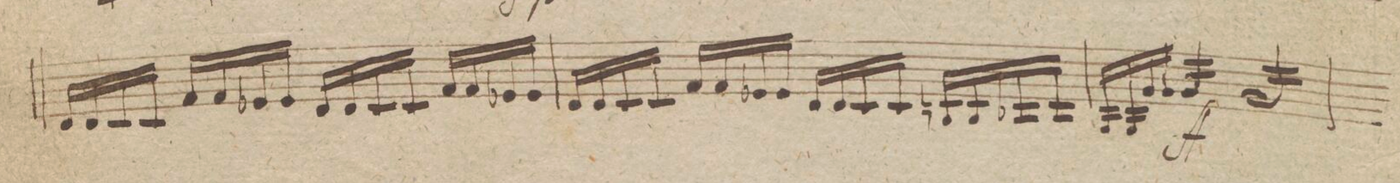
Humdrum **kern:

**kern	**dynam
*I"Violino 1mo	*
*clefG2	*
*k[]	*
*met(c|)	*
*M2/2	*
16d/LL	.
16d/	.
16c/	.
16c/JJ	.
16f/LL	.
16f/	.
16e-X/	.
16e-/JJ	.
16d/LL	.
16d/	.
16c/	.
16c/JJ	.
16f/LL	.
16f/	.
16e-X/	.
16e-/JJ	.
=65	=65
16d/LL	.
16d/	.
16c/	.
16c/JJ	.
16f/LL	.
16f/	.
16e-X/	.
16e-/JJ	.
16d/LL	.
16d/	.
16c/	.
16c/JJ	.
16Bn/LL	.
16B/	.
16A-X/	.
16A-/JJ	.
=66	=66
16G/LL	.
16G/	.
16g/	.
16g/JJ	.
*tremolo	*
16g/LL	ff
16g/	.
16g/	.
16g/JJ	.
16g/LL	.
16g/	.
16g/	.
16g/	.
16g/	.
16g/	.
16g/	.
16g/JJ	.
=67	=67
*-	*-
